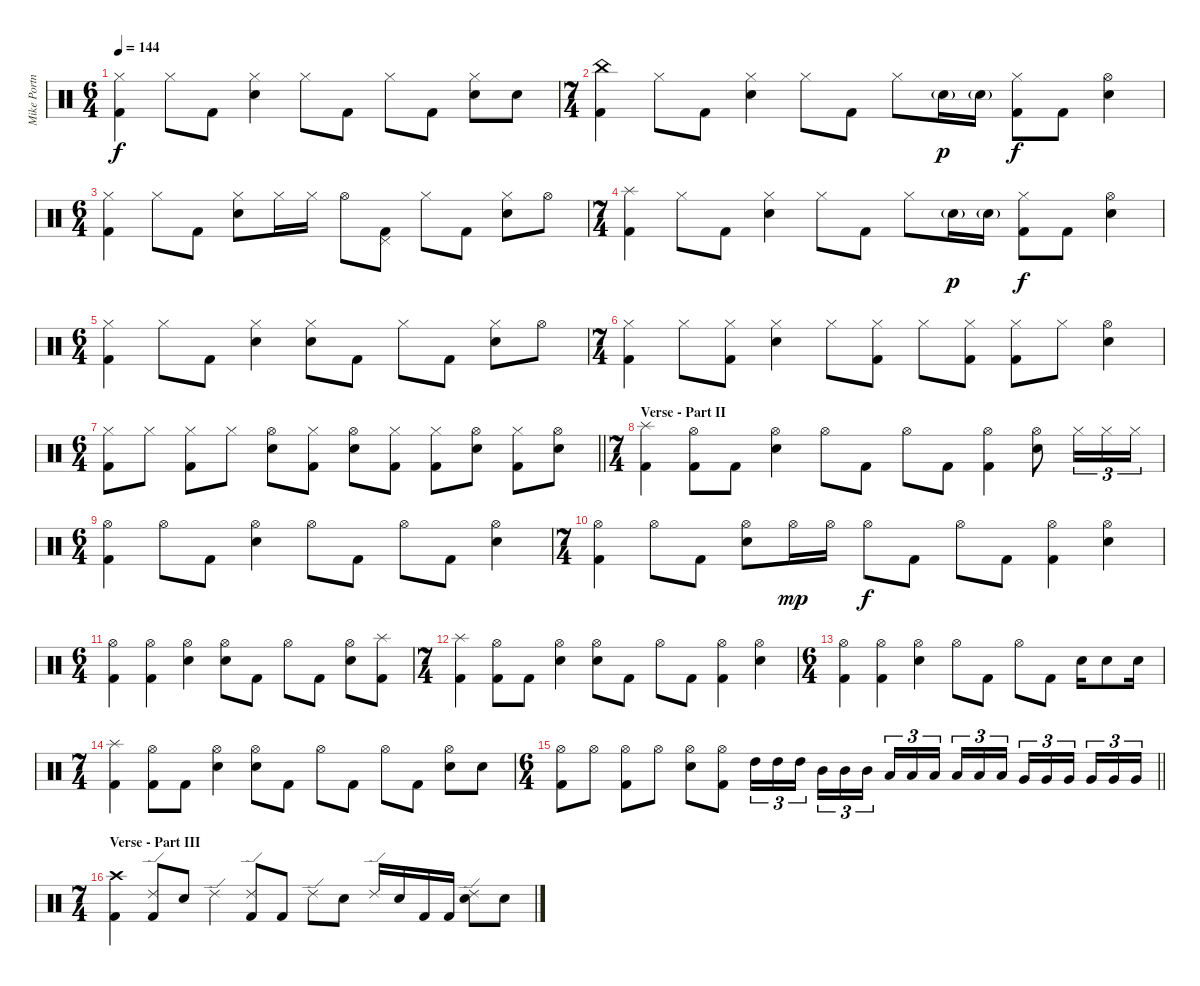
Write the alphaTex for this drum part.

\track ("Mike Portnoy" "Mike Portn") {instrument percussion}
\staff {score}
\articulation defaults
\ts (6 4)
\tempo 144
\clef neutral
\ks c
("Hi-Hat (closed)" "Kick (hit) 2").4{dy f} "Hi-Hat (closed)".8 "Kick (hit) 2".8 ("Hi-Hat (closed)" "Snare (hit) 2").4 "Hi-Hat (closed)".8 "Kick (hit) 2".8 "Hi-Hat (closed)".8 "Kick (hit) 2".8 ("Hi-Hat (closed)" "Snare (hit) 2").8 "Snare (hit) 2".8 |
\ts (7 4)
("China (hit)" "Kick (hit) 2").4 "Hi-Hat (closed)".8 "Kick (hit) 2".8 ("Hi-Hat (closed)" "Snare (hit) 2").4 "Hi-Hat (closed)".8 "Kick (hit) 2".8 "Hi-Hat (closed)".8 "Snare (hit) 2"{g}.16{dy p} "Snare (hit) 2"{g}.16 ("Hi-Hat (closed)" "Kick (hit) 2").8{dy f} "Kick (hit) 2".8 ("Hi-Hat (open)" "Snare (hit) 2").4 |
\ts (6 4)
("Hi-Hat (closed)" "Kick (hit) 2").4 "Hi-Hat (closed)".8 "Kick (hit) 2".8 ("Hi-Hat (closed)" "Snare (hit) 2").8 "Hi-Hat (closed)".16 "Hi-Hat (closed)".16 "Hi-Hat (open)".8 ("Pedal Hi-Hat (hit)" "Kick (hit) 2").8 "Hi-Hat (closed)".8 "Kick (hit) 2".8 ("Hi-Hat (closed)" "Snare (hit) 2").8 "Hi-Hat (open)".8 |
\ts (7 4)
("Splash (hit)" "Kick (hit) 2").4 "Hi-Hat (closed)".8 "Kick (hit) 2".8 ("Hi-Hat (closed)" "Snare (hit) 2").4 "Hi-Hat (closed)".8 "Kick (hit) 2".8 "Hi-Hat (closed)".8 "Snare (hit) 2"{g}.16{dy p} "Snare (hit) 2"{g}.16 ("Hi-Hat (closed)" "Kick (hit) 2").8{dy f} "Kick (hit) 2".8 ("Hi-Hat (open)" "Snare (hit) 2").4 |
\ts (6 4)
("Hi-Hat (closed)" "Kick (hit) 2").4 "Hi-Hat (closed)".8 "Kick (hit) 2".8 ("Hi-Hat (closed)" "Snare (hit) 2").4 ("Hi-Hat (closed)" "Snare (hit) 2").8 "Kick (hit) 2".8 "Hi-Hat (closed)".8 "Kick (hit) 2".8 ("Hi-Hat (closed)" "Snare (hit) 2").8 "Hi-Hat (open)".8 |
\ts (7 4)
("Hi-Hat (closed)" "Kick (hit) 2").4 "Hi-Hat (closed)".8 ("Hi-Hat (closed)" "Kick (hit) 2").8 ("Hi-Hat (closed)" "Snare (hit) 2").4 "Hi-Hat (closed)".8 ("Hi-Hat (closed)" "Kick (hit) 2").8 "Hi-Hat (closed)".8 ("Hi-Hat (closed)" "Kick (hit) 2").8 ("Hi-Hat (closed)" "Kick (hit) 2").8 "Hi-Hat (closed)".8 ("Hi-Hat (open)" "Snare (hit) 2").4 |
\ts (6 4)
\barLineRight lightlight
("Hi-Hat (closed)" "Kick (hit) 2").8 "Hi-Hat (closed)".8 ("Hi-Hat (closed)" "Kick (hit) 2").8 "Hi-Hat (closed)".8 ("Hi-Hat (open)" "Snare (hit) 2").8 ("Hi-Hat (closed)" "Kick (hit) 2").8 ("Hi-Hat (open)" "Snare (hit) 2").8 ("Hi-Hat (closed)" "Kick (hit) 2").8 ("Hi-Hat (closed)" "Kick (hit) 2").8 ("Hi-Hat (open)" "Snare (hit) 2").8 ("Hi-Hat (closed)" "Kick (hit) 2").8 ("Hi-Hat (open)" "Snare (hit) 2").8 |
\ts (7 4)
\section ("" "Verse - Part II")
("Splash (hit)" "Kick (hit) 2").4 ("Hi-Hat (open)" "Kick (hit) 2").8 "Kick (hit) 2".8 ("Hi-Hat (open)" "Snare (hit) 2").4 "Hi-Hat (open)".8 "Kick (hit) 2".8 "Hi-Hat (open)".8 "Kick (hit) 2".8 ("Hi-Hat (open)" "Kick (hit) 2").4 ("Hi-Hat (open)" "Snare (hit) 2").8 "Hi-Hat (closed)".16{tu (3 2)} "Hi-Hat (closed)".16{tu (3 2)} "Hi-Hat (closed)".16{tu (3 2)} |
\ts (6 4)
("Hi-Hat (open)" "Kick (hit) 2").4 "Hi-Hat (open)".8 "Kick (hit) 2".8 ("Hi-Hat (open)" "Snare (hit) 2").4 "Hi-Hat (open)".8 "Kick (hit) 2".8 "Hi-Hat (open)".8 "Kick (hit) 2".8 ("Hi-Hat (open)" "Snare (hit) 2").4 |
\ts (7 4)
("Hi-Hat (open)" "Kick (hit) 2").4 "Hi-Hat (open)".8 "Kick (hit) 2".8 ("Hi-Hat (open)" "Snare (hit) 2").8 "Hi-Hat (open)".16{dy mp} "Hi-Hat (open)".16 "Hi-Hat (open)".8{dy f} "Kick (hit) 2".8 "Hi-Hat (open)".8 "Kick (hit) 2".8 ("Hi-Hat (open)" "Kick (hit) 2").4 ("Hi-Hat (open)" "Snare (hit) 2").4 |
\ts (6 4)
("Hi-Hat (open)" "Kick (hit) 2").4 ("Hi-Hat (open)" "Kick (hit) 2").4 ("Hi-Hat (open)" "Snare (hit) 2").4 ("Hi-Hat (open)" "Snare (hit) 2").8 "Kick (hit) 2".8 "Hi-Hat (open)".8 "Kick (hit) 2".8 ("Hi-Hat (open)" "Snare (hit) 2").8 ("Splash (hit)" "Kick (hit) 2").8 |
\ts (7 4)
("Splash (hit)" "Kick (hit) 2").4 ("Hi-Hat (open)" "Kick (hit) 2").8 "Kick (hit) 2".8 ("Hi-Hat (open)" "Snare (hit) 2").4 ("Hi-Hat (open)" "Snare (hit) 2").8 "Kick (hit) 2".8 "Hi-Hat (open)".8 "Kick (hit) 2".8 ("Hi-Hat (open)" "Kick (hit) 2").4 ("Hi-Hat (open)" "Snare (hit) 2").4 |
\ts (6 4)
("Hi-Hat (open)" "Kick (hit) 2").4 ("Hi-Hat (open)" "Kick (hit) 2").4 ("Hi-Hat (open)" "Snare (hit) 2").4 "Hi-Hat (open)".8 "Kick (hit) 2".8 "Hi-Hat (open)".8 "Kick (hit) 2".8 "Snare (hit) 2".16 "Snare (hit) 2".8 "Snare (hit) 2".16 |
\ts (7 4)
("Splash (hit)" "Kick (hit) 2").4 ("Hi-Hat (open)" "Kick (hit) 2").8 "Kick (hit) 2".8 ("Hi-Hat (open)" "Snare (hit) 2").4 ("Hi-Hat (open)" "Snare (hit) 2").8 "Kick (hit) 2".8 "Hi-Hat (open)".8 "Kick (hit) 2".8 "Hi-Hat (open)".8 "Kick (hit) 2".8 ("Hi-Hat (open)" "Snare (hit) 2").8 "Snare (hit) 2".8 |
\ts (6 4)
\barLineRight lightlight
("Hi-Hat (open)" "Kick (hit) 2").8 "Hi-Hat (open)".8 ("Hi-Hat (open)" "Kick (hit) 2").8 "Hi-Hat (open)".8 ("Hi-Hat (open)" "Snare (hit) 2").8 ("Hi-Hat (open)" "Kick (hit) 2").8 "High Tom (hit)".16{tu (3 2)} "High Tom (hit)".16{tu (3 2)} "High Tom (hit)".16{tu (3 2) beam splitsecondary} "Mid Tom (hit)".16{tu (3 2)} "Mid Tom (hit)".16{tu (3 2)} "Mid Tom (hit)".16{tu (3 2) beam splitsecondary} "Low Tom (hit)".16{tu (3 2)} "Low Tom (hit)".16{tu (3 2)} "Low Tom (hit)".16{tu (3 2) beam splitsecondary} "Low Tom (hit)".16{tu (3 2)} "Low Tom (hit)".16{tu (3 2)} "Low Tom (hit)".16{tu (3 2) beam splitsecondary} "Very Low Tom (hit)".16{tu (3 2)} "Very Low Tom (hit)".16{tu (3 2)} "Very Low Tom (hit)".16{tu (3 2) beam splitsecondary} "Very Low Tom (hit)".16{tu (3 2)} "Very Low Tom (hit)".16{tu (3 2)} "Very Low Tom (hit)".16{tu (3 2)} |
\ts (7 4)
\section ("" "Verse - Part III")
("Crash high (hit)" "Kick (hit) 2").4 ("Ride (edge) 2" "Kick (hit) 2").8 "Snare (hit) 2".8 "Ride (edge) 2".4 ("Ride (edge) 2" "Kick (hit) 2").8 "Kick (hit) 2".8 "Ride (edge) 2".8 "Snare (hit) 2".8 "Ride (edge) 2".16 "Snare (hit) 2".16 "Kick (hit) 2".16 "Kick (hit) 2".16 ("Ride (edge) 2" "Snare (hit) 2").8 "Snare (hit) 2".8
